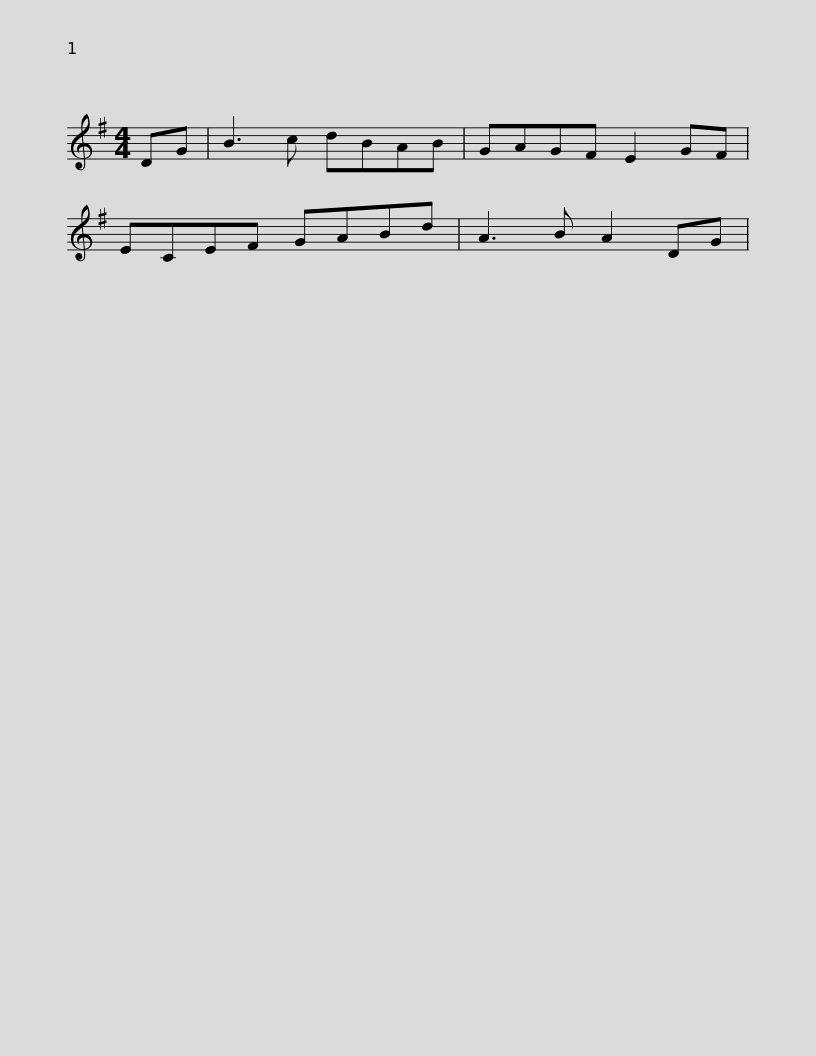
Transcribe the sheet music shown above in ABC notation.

X:1
L:1/8
M:4/4
I:linebreak $
K:G
V:1 treble
V:1
 DG | B3 c dBAB | GAGF E2 GF | ECEF GABd | A3 B A2 DG | %5
